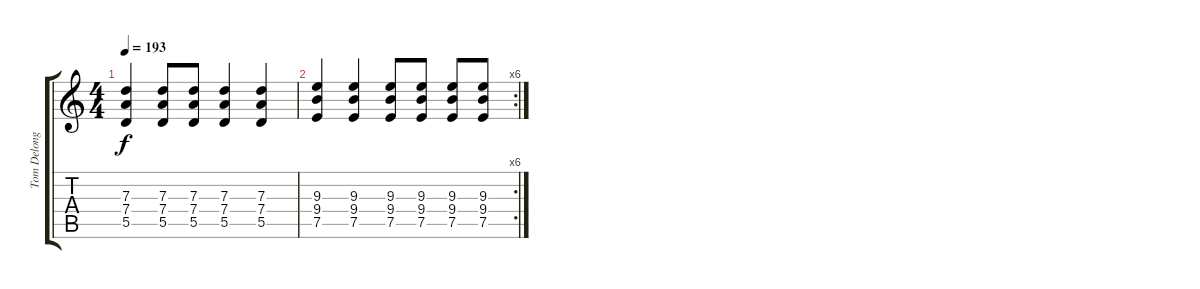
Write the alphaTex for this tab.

\track ("Tom Delong (Guitar 2)" "Tom Delong") {instrument distortionguitar}
\staff {score tabs}
\tuning (E4 B3 G3 D3 A2 E2) {hide}
\ts (4 4)
\tempo 193
\clef g2
\ks c
(7.3 7.4 5.5).4{dy f} (7.3 7.4 5.5).8 (7.3 7.4 5.5).8 (7.3 7.4 5.5).4 (7.3 7.4 5.5).4 |
\rc 6
(9.3 9.4 7.5).4 (9.3 9.4 7.5).4 (9.3 9.4 7.5).8 (9.3 9.4 7.5).8 (9.3 9.4 7.5).8 (9.3 9.4 7.5).8
